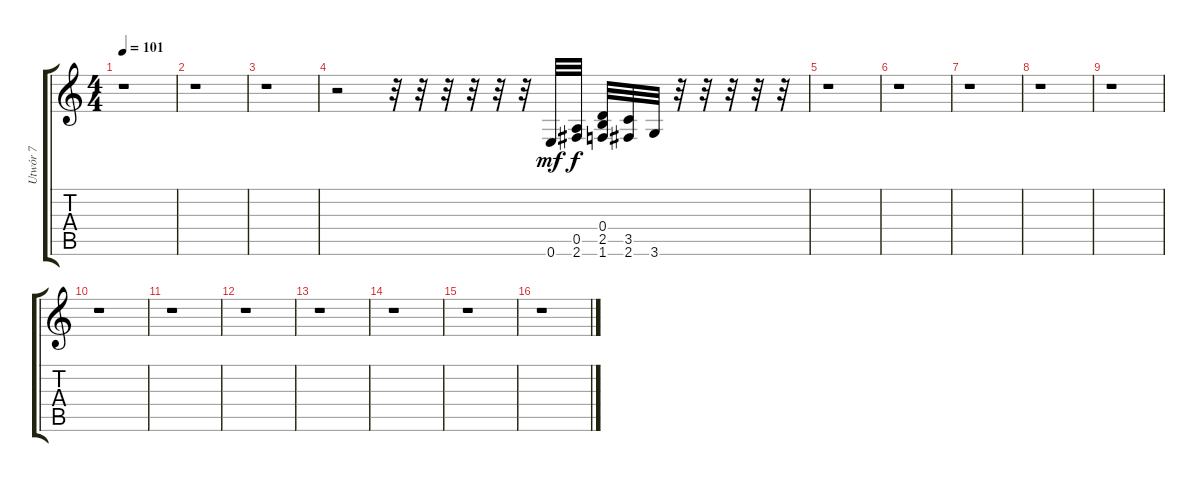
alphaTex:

\track ("Utwór 7" "Utwór 7") {instrument synthbass1}
\staff {score tabs}
\tuning (E4 B3 G3 D3 A2 E2) {hide}
\ts (4 4)
\tempo 101
\clef g2
\ks c
r.1{dy mf} |
r.1 |
r.1 |
r.2 r.32 r.32 r.32 r.32 r.32 r.32 0.6.32 (0.5 2.6).32{dy f} (0.4 2.5 1.6).32 (3.5 2.6).32 3.6.32 r.32 r.32 r.32 r.32 r.32 |
r.1 |
r.1 |
r.1 |
r.1 |
r.1 |
r.1 |
r.1 |
r.1 |
r.1 |
r.1 |
r.1 |
r.1
